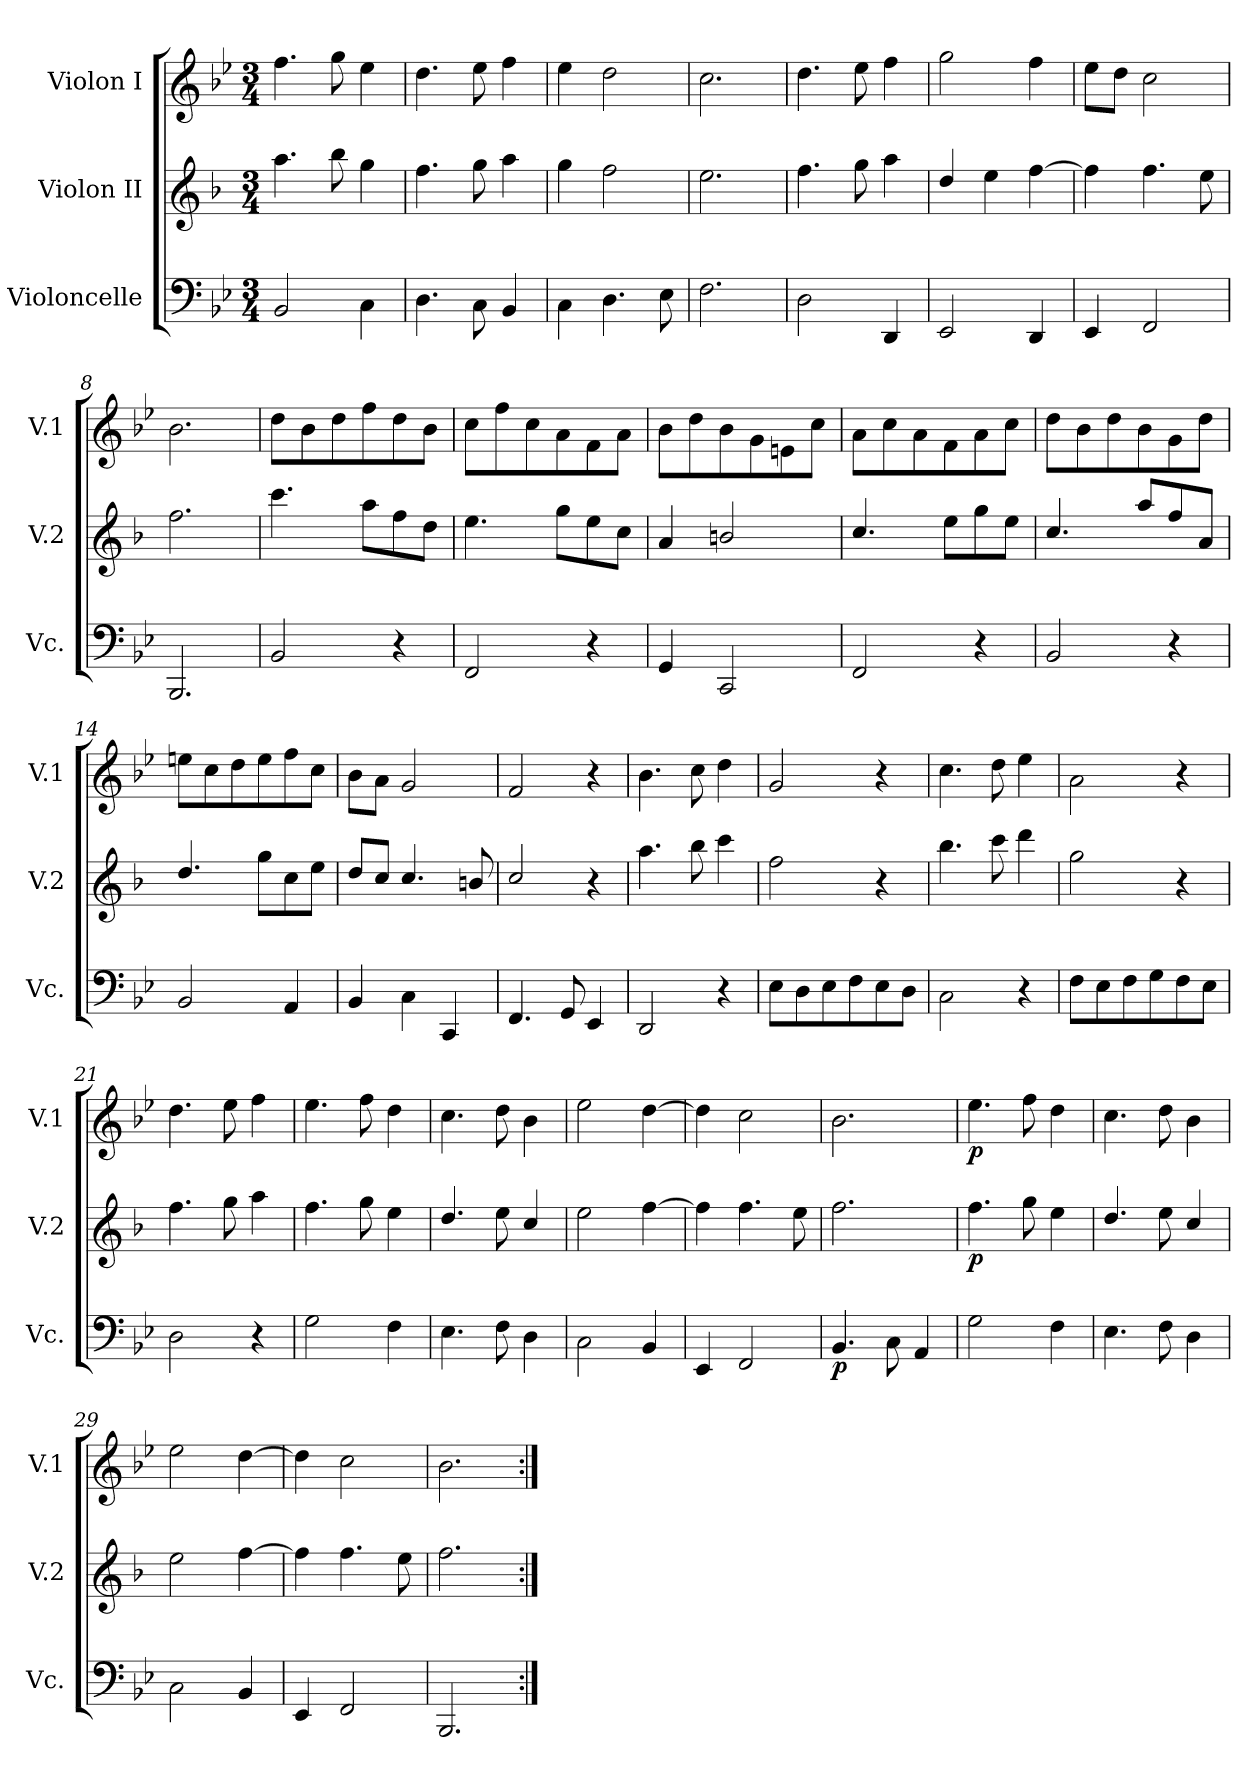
**kern	**dynam	**kern	**dynam	**kern	**dynam
*part3	*part3	*part2	*part2	*part1	*part1
*staff3	*staff3	*staff2	*staff2	*staff1	*staff1
*I"Violoncelle	*	*I"Violon II	*	*I"Violon I	*
*I'Vc.	*	*I'V.2	*	*I'V.1	*
*clefF4	*	*clefG2	*	*clefG2	*
*	*	*ITrd4c7	*	*	*
*k[b-e-]	*	*k[b-e-]	*	*k[b-e-]	*
*B-:	*	*B-:	*	*B-:	*
*M3/4	*	*M3/4	*	*M3/4	*
=1	=1	=1	=1	=1	=1
2BB-/	.	4.dd\	.	4.ff\	.
.	.	8ee-\	.	8gg\	.
4C\	.	4cc\	.	4ee-\	.
=2	=2	=2	=2	=2	=2
4.D\	.	4.b-\	.	4.dd\	.
8C\	.	8cc\	.	8ee-\	.
4BB-/	.	4dd\	.	4ff\	.
=3	=3	=3	=3	=3	=3
4C\	.	4cc\	.	4ee-\	.
4.D\	.	2b-\	.	2dd\	.
8E-\	.	.	.	.	.
=4	=4	=4	=4	=4	=4
2.F\	.	2.a\	.	2.cc\	.
=5	=5	=5	=5	=5	=5
2D\	.	4.b-\	.	4.dd\	.
.	.	8cc\	.	8ee-\	.
4DD/	.	4dd\	.	4ff\	.
=6	=6	=6	=6	=6	=6
2EE-/	.	4g/	.	2gg\	.
.	.	4a\	.	.	.
4DD/	.	[4b-\	.	4ff\	.
=7	=7	=7	=7	=7	=7
4EE-/	.	4b-\]	.	8ee-\L	.
.	.	.	.	8dd\J	.
2FF/	.	4.b-\	.	2cc\	.
.	.	8a\	.	.	.
=8	=8	=8	=8	=8	=8
2.BBB-/	.	2.b-\	.	2.b-\	.
=9	=9	=9	=9	=9	=9
2BB-/	.	4.ff\	.	8dd\L	.
.	.	.	.	8b-\	.
.	.	.	.	8dd\	.
.	.	8dd\L	.	8ff\	.
4r	.	8b-\	.	8dd\	.
.	.	8g\J	.	8b-\J	.
=10	=10	=10	=10	=10	=10
2FF/	.	4.a\	.	8cc\L	.
.	.	.	.	8ff\	.
.	.	.	.	8cc\	.
.	.	8cc\L	.	8a\	.
4r	.	8a\	.	8f\	.
.	.	8f\J	.	8a\J	.
=11	=11	=11	=11	=11	=11
4GG/	.	4d/	.	8b-\L	.
.	.	.	.	8dd\	.
2CC/	.	2en/	.	8b-\	.
.	.	.	.	8g\	.
.	.	.	.	8en\	.
.	.	.	.	8cc\J	.
=12	=12	=12	=12	=12	=12
2FF/	.	4.f/	.	8a\L	.
.	.	.	.	8cc\	.
.	.	.	.	8a\	.
.	.	8a\L	.	8f\	.
4r	.	8cc\	.	8a\	.
.	.	8a\J	.	8cc\J	.
=13	=13	=13	=13	=13	=13
2BB-/	.	4.f/	.	8dd\L	.
.	.	.	.	8b-\	.
.	.	.	.	8dd\	.
.	.	8dd/L	.	8b-\	.
4r	.	8b-/	.	8g\	.
.	.	8d/J	.	8dd\J	.
=14	=14	=14	=14	=14	=14
2BB-/	.	4.g/	.	8een\L	.
.	.	.	.	8cc\	.
.	.	.	.	8dd\	.
.	.	8cc\L	.	8ee\	.
4AA/	.	8f\	.	8ff\	.
.	.	8a\J	.	8cc\J	.
!!LO:LB:g=z
=15	=15	=15	=15	=15	=15
4BB-/	.	8g/L	.	8b-\L	.
.	.	8f/J	.	8a\J	.
4C\	.	4.f/	.	2g/	.
4CC/	.	.	.	.	.
.	.	8en/	.	.	.
=16	=16	=16	=16	=16	=16
4.FF/	.	2f/	.	2f/	.
8GG/	.	.	.	.	.
4EE-/	.	4r	.	4r	.
=17	=17	=17	=17	=17	=17
2DD/	.	4.dd\	.	4.b-\	.
.	.	8ee-\	.	8cc\	.
4r	.	4ff\	.	4dd\	.
=18	=18	=18	=18	=18	=18
8E-\L	.	2b-\	.	2g/	.
8D\	.	.	.	.	.
8E-\	.	.	.	.	.
8F\	.	.	.	.	.
8E-\	.	4r	.	4r	.
8D\J	.	.	.	.	.
=19	=19	=19	=19	=19	=19
2C\	.	4.ee-\	.	4.cc\	.
.	.	8ff\	.	8dd\	.
4r	.	4gg\	.	4ee-\	.
=20	=20	=20	=20	=20	=20
8F\L	.	2cc\	.	2a\	.
8E-\	.	.	.	.	.
8F\	.	.	.	.	.
8G\	.	.	.	.	.
8F\	.	4r	.	4r	.
8E-\J	.	.	.	.	.
=21	=21	=21	=21	=21	=21
2D\	.	4.b-\	.	4.dd\	.
.	.	8cc\	.	8ee-\	.
4r	.	4dd\	.	4ff\	.
=22	=22	=22	=22	=22	=22
2G\	.	4.b-\	.	4.ee-\	.
.	.	8cc\	.	8ff\	.
4F\	.	4a\	.	4dd\	.
=23	=23	=23	=23	=23	=23
4.E-\	.	4.g/	.	4.cc\	.
8F\	.	8a\	.	8dd\	.
4D\	.	4f/	.	4b-\	.
=24	=24	=24	=24	=24	=24
2C\	.	2a\	.	2ee-\	.
4BB-/	.	[4b-\	.	[4dd\	.
=25	=25	=25	=25	=25	=25
4EE-/	.	4b-\]	.	4dd\]	.
2FF/	.	4.b-\	.	2cc\	.
.	.	8a\	.	.	.
=26	=26	=26	=26	=26	=26
!	!LO:DY:b	!	!	!	!
4.BB-/	p	2.b-\	.	2.b-\	.
8C\	.	.	.	.	.
4AA/	.	.	.	.	.
=27	=27	=27	=27	=27	=27
!	!	!	!LO:DY:b	!	!LO:DY:b
2G\	.	4.b-\	p	4.ee-\	p
.	.	8cc\	.	8ff\	.
4F\	.	4a\	.	4dd\	.
=28	=28	=28	=28	=28	=28
4.E-\	.	4.g/	.	4.cc\	.
8F\	.	8a\	.	8dd\	.
4D\	.	4f/	.	4b-\	.
=29	=29	=29	=29	=29	=29
2C\	.	2a\	.	2ee-\	.
4BB-/	.	[4b-\	.	[4dd\	.
=30	=30	=30	=30	=30	=30
4EE-/	.	4b-\]	.	4dd\]	.
2FF/	.	4.b-\	.	2cc\	.
.	.	8a\	.	.	.
=31	=31	=31	=31	=31	=31
2.BBB-/	.	2.b-\	.	2.b-\	.
=:|!	=:|!	=:|!	=:|!	=:|!	=:|!
*-	*-	*-	*-	*-	*-
